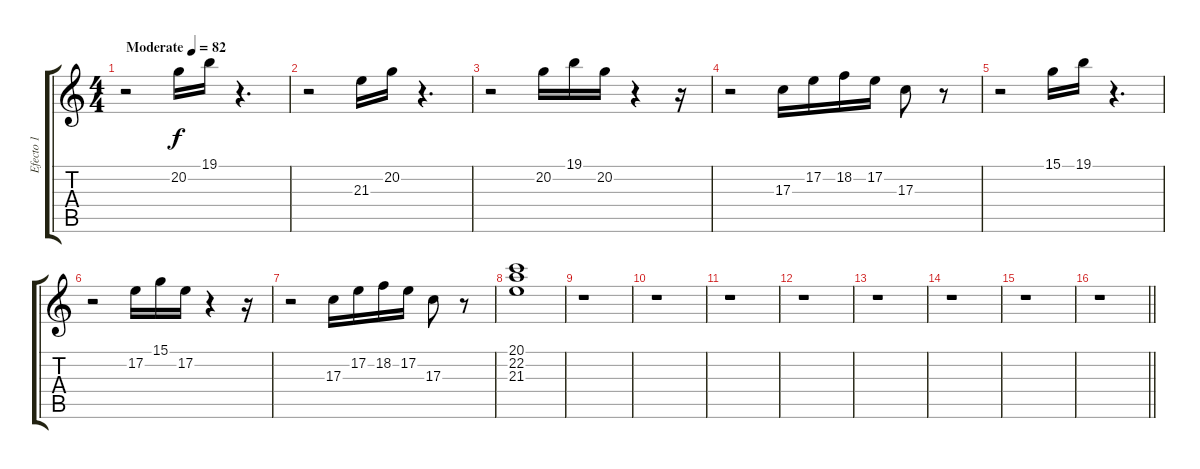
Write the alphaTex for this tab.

\track ("Efecto 1" "Efecto 1") {instrument lead1square}
\staff {score tabs}
\tuning (E4 B3 G3 D3 A2 E2) {hide}
\ts (4 4)
\tempo (82 "Moderate")
\clef g2
\ks c
r.2{dy f instrument lead1square} 20.2.16 19.1.16 r.4{d} |
r.2 21.3.16 20.2.16 r.4{d} |
r.2 20.2.16 19.1.16 20.2.16 r.4 r.16 |
r.2 17.3.16 17.2.16 18.2.16 17.2.16 17.3.8 r.8 |
r.2 15.1.16 19.1.16 r.4{d} |
r.2 17.2.16 15.1.16 17.2.16 r.4 r.16 |
r.2 17.3.16 17.2.16 18.2.16 17.2.16 17.3.8 r.8 |
(20.1 22.2 21.3).1 |
r.1 |
r.1 |
r.1 |
r.1 |
r.1 |
r.1 |
r.1 |
\barLineRight lightlight
r.1
